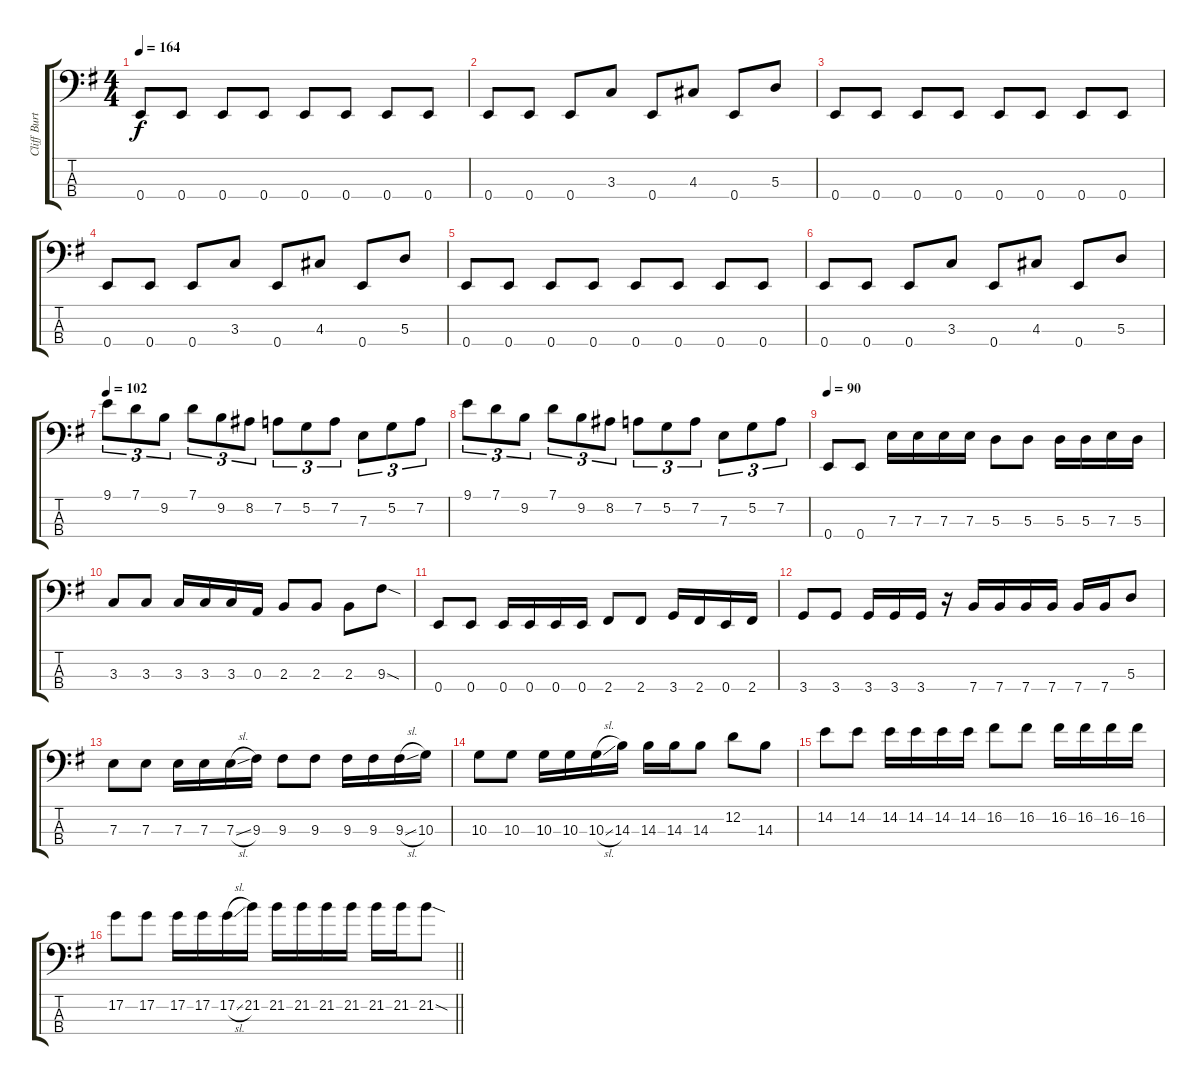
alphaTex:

\track ("Cliff Burton" "Cliff Burt") {instrument electricbassfinger}
\staff {score tabs}
\tuning (G2 D2 A1 E1) {hide}
\ts (4 4)
\tempo 164
\clef f4
\ks eminor
0.4.8{dy f} 0.4.8 0.4.8 0.4.8 0.4.8 0.4.8 0.4.8 0.4.8 |
0.4.8 0.4.8 0.4.8 3.3.8 0.4.8 4.3.8 0.4.8 5.3.8 |
0.4.8 0.4.8 0.4.8 0.4.8 0.4.8 0.4.8 0.4.8 0.4.8 |
0.4.8 0.4.8 0.4.8 3.3.8 0.4.8 4.3.8 0.4.8 5.3.8 |
0.4.8 0.4.8 0.4.8 0.4.8 0.4.8 0.4.8 0.4.8 0.4.8 |
0.4.8 0.4.8 0.4.8 3.3.8 0.4.8 4.3.8 0.4.8 5.3.8 |
\tempo 102
9.1.8{tu (3 2)} 7.1.8{tu (3 2)} 9.2.8{tu (3 2)} 7.1.8{tu (3 2)} 9.2.8{tu (3 2)} 8.2.8{tu (3 2)} 7.2.8{tu (3 2)} 5.2.8{tu (3 2)} 7.2.8{tu (3 2)} 7.3.8{tu (3 2)} 5.2.8{tu (3 2)} 7.2.8{tu (3 2)} |
9.1.8{tu (3 2)} 7.1.8{tu (3 2)} 9.2.8{tu (3 2)} 7.1.8{tu (3 2)} 9.2.8{tu (3 2)} 8.2.8{tu (3 2)} 7.2.8{tu (3 2)} 5.2.8{tu (3 2)} 7.2.8{tu (3 2)} 7.3.8{tu (3 2)} 5.2.8{tu (3 2)} 7.2.8{tu (3 2)} |
\tempo 90
0.4.8 0.4.8 7.3.16 7.3.16 7.3.16 7.3.16 5.3.8 5.3.8 5.3.16 5.3.16 7.3.16 5.3.16 |
3.3.8 3.3.8 3.3.16 3.3.16 3.3.16 0.3.16 2.3.8 2.3.8 2.3.8 9.3{sod}.8 |
0.4.8 0.4.8 0.4.16 0.4.16 0.4.16 0.4.16 2.4.8 2.4.8 3.4.16 2.4.16 0.4.16 2.4.16 |
3.4.8 3.4.8 3.4.16 3.4.16 3.4.16 r.16 7.4.16 7.4.16 7.4.16 7.4.16 7.4.16 7.4.16 5.3.8 |
7.3.8 7.3.8 7.3.16 7.3.16 7.3{sl}.16 9.3.16 9.3.8 9.3.8 9.3.16 9.3.16 9.3{sl}.16 10.3.16 |
10.3.8 10.3.8 10.3.16 10.3.16 10.3{sl}.16 14.3.16 14.3.16 14.3.16 14.3.8 12.2.8 14.3.8 |
14.2.8 14.2.8 14.2.16 14.2.16 14.2.16 14.2.16 16.2.8 16.2.8 16.2.16 16.2.16 16.2.16 16.2.16 |
\barLineRight lightlight
17.2.8 17.2.8 17.2.16 17.2.16 17.2{sl}.16 21.2.16 21.2.16 21.2.16 21.2.16 21.2.16 21.2.16 21.2.16 21.2{sod}.8
